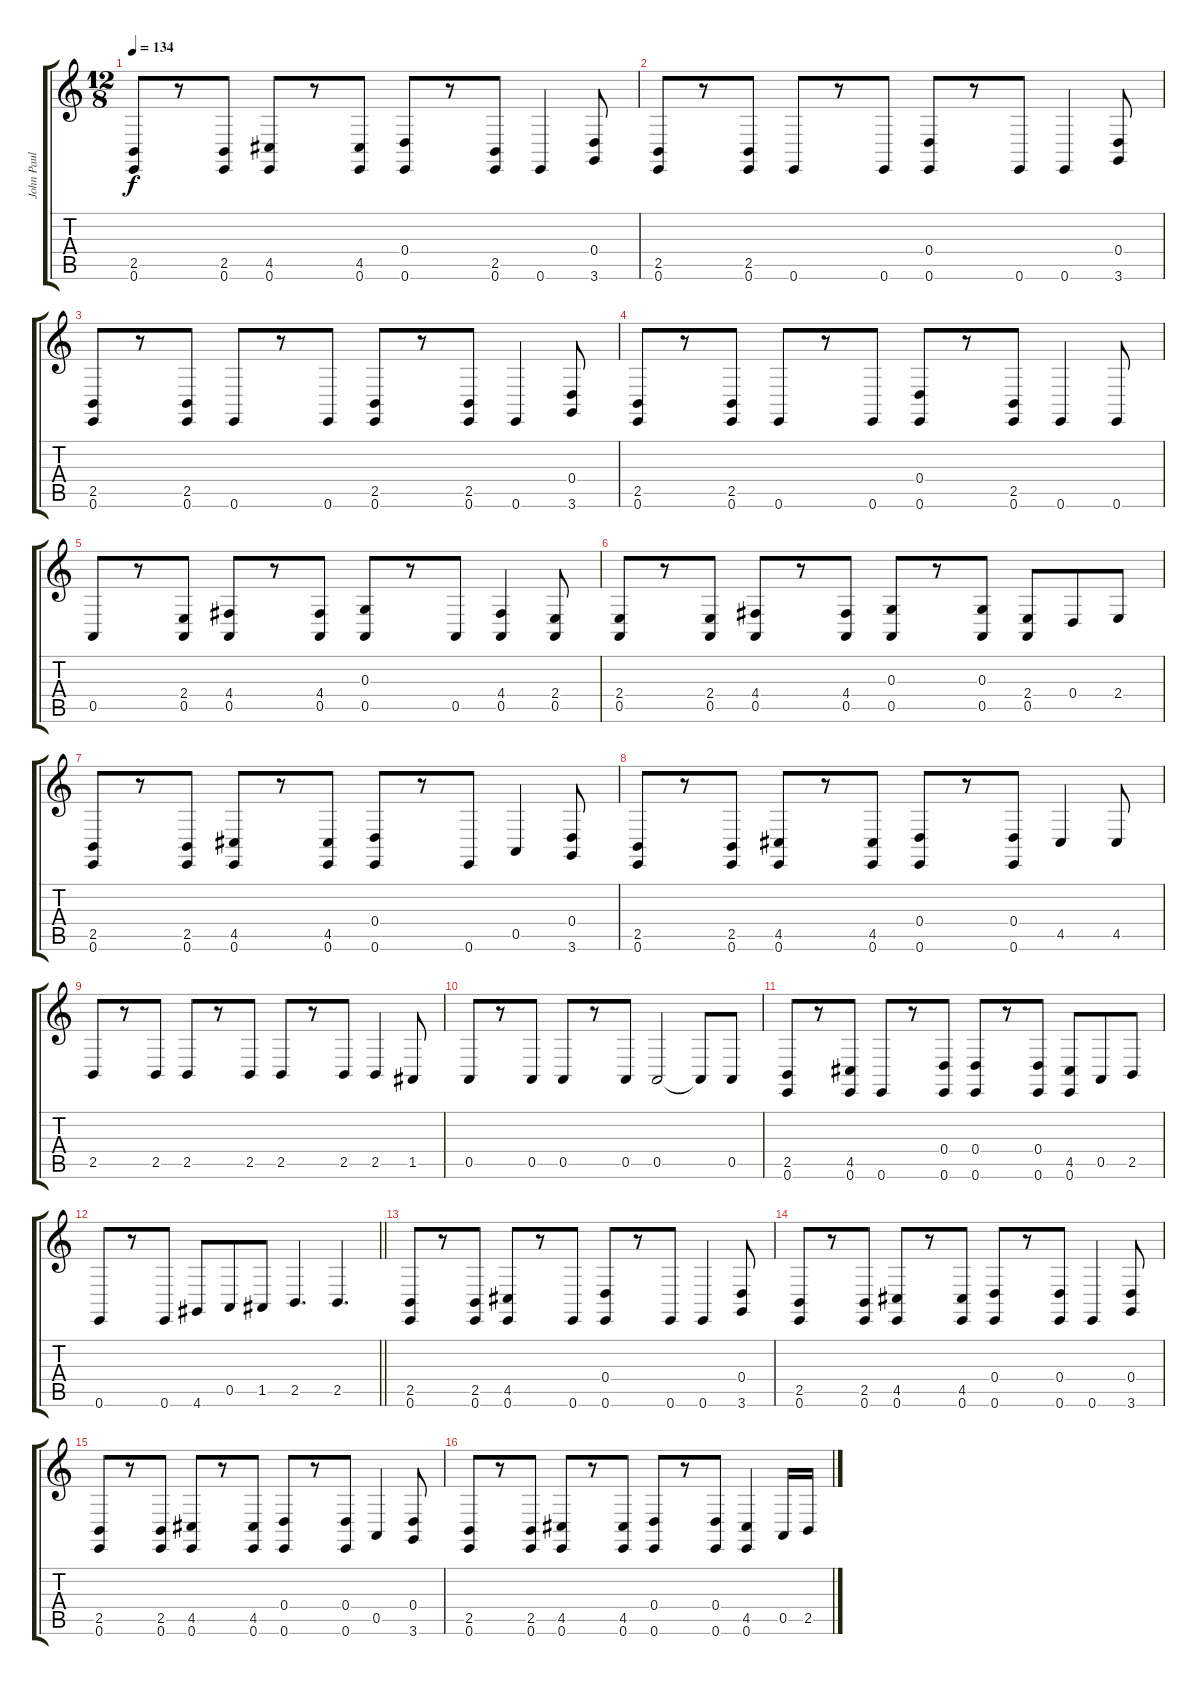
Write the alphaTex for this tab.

\track ("John Paul Jones - Piano" "John Paul ") {instrument electricgrandpiano}
\staff {score tabs}
\tuning (E4 B3 G3 D3 A2 E2) {hide}
\ts (12 8)
\tempo 134
\clef g2
\ks c
(2.5 0.6).8{dy f} r.8 (2.5 0.6).8 (4.5 0.6).8 r.8 (4.5 0.6).8 (0.4 0.6).8 r.8 (2.5 0.6).8 0.6.4 (0.4 3.6).8 |
(2.5 0.6).8 r.8 (2.5 0.6).8 0.6.8 r.8 0.6.8 (0.4 0.6).8 r.8 0.6.8 0.6.4 (0.4 3.6).8 |
(2.5 0.6).8 r.8 (2.5 0.6).8 0.6.8 r.8 0.6.8 (2.5 0.6).8 r.8 (2.5 0.6).8 0.6.4 (0.4 3.6).8 |
(2.5 0.6).8 r.8 (2.5 0.6).8 0.6.8 r.8 0.6.8 (0.4 0.6).8 r.8 (2.5 0.6).8 0.6.4 0.6.8 |
0.5.8 r.8 (2.4 0.5).8 (4.4 0.5).8 r.8 (4.4 0.5).8 (0.3 0.5).8 r.8 0.5.8 (4.4 0.5).4 (2.4 0.5).8 |
(2.4 0.5).8 r.8 (2.4 0.5).8 (4.4 0.5).8 r.8 (4.4 0.5).8 (0.3 0.5).8 r.8 (0.3 0.5).8 (2.4 0.5).8 0.4.8 2.4.8 |
(2.5 0.6).8 r.8 (2.5 0.6).8 (4.5 0.6).8 r.8 (4.5 0.6).8 (0.4 0.6).8 r.8 0.6.8 0.5.4 (0.4 3.6).8 |
(2.5 0.6).8 r.8 (2.5 0.6).8 (4.5 0.6).8 r.8 (4.5 0.6).8 (0.4 0.6).8 r.8 (0.4 0.6).8 4.5.4 4.5.8 |
2.5.8 r.8 2.5.8 2.5.8 r.8 2.5.8 2.5.8 r.8 2.5.8 2.5.4 1.5.8 |
0.5.8 r.8 0.5.8 0.5.8 r.8 0.5.8 0.5.2 0.5{t}.8 0.5.8 |
(2.5 0.6).8 r.8 (4.5 0.6).8 0.6.8 r.8 (0.4 0.6).8 (0.4 0.6).8 r.8 (0.4 0.6).8 (4.5 0.6).8 0.5.8 2.5.8 |
\barLineRight lightlight
0.6.8 r.8 0.6.8 4.6.8 0.5.8 1.5.8 2.5.4{d} 2.5.4{d} |
(2.5 0.6).8 r.8 (2.5 0.6).8 (4.5 0.6).8 r.8 0.6.8 (0.4 0.6).8 r.8 0.6.8 0.6.4 (0.4 3.6).8 |
(2.5 0.6).8 r.8 (2.5 0.6).8 (4.5 0.6).8 r.8 (4.5 0.6).8 (0.4 0.6).8 r.8 (0.4 0.6).8 0.6.4 (0.4 3.6).8 |
(2.5 0.6).8 r.8 (2.5 0.6).8 (4.5 0.6).8 r.8 (4.5 0.6).8 (0.4 0.6).8 r.8 (0.4 0.6).8 0.5.4 (0.4 3.6).8 |
(2.5 0.6).8 r.8 (2.5 0.6).8 (4.5 0.6).8 r.8 (4.5 0.6).8 (0.4 0.6).8 r.8 (0.4 0.6).8 (4.5 0.6).4 0.5.16 2.5.16
